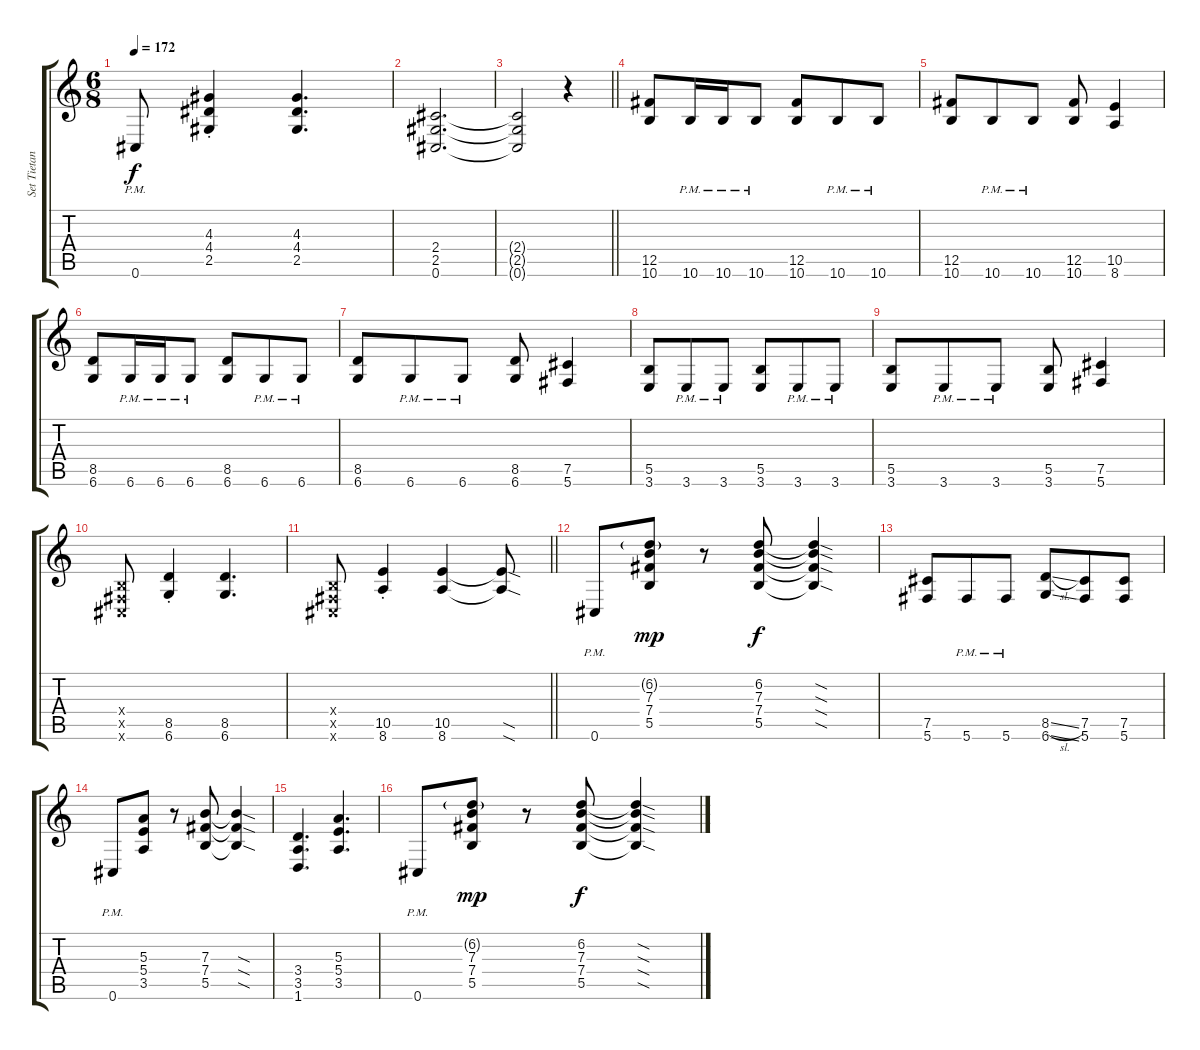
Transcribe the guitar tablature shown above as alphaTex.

\track ("Set Tietan" "Set Tietan") {instrument distortionguitar}
\staff {score tabs}
\tuning (Db4 Ab3 E3 B2 Gb2 Db2) {hide}
\ts (6 8)
\tempo 172
\clef g2
\ks c
0.6{pm}.8{dy f} (4.3{st} 4.4{st} 2.5{st}).4 (4.3 4.4 2.5).4{d} |
(2.4 2.5 0.6).2{d} |
\barLineRight lightlight
(2.4{t} 2.5{t} 0.6{t}).2 r.4 |
(12.5 10.6).8 10.6{pm}.16 10.6{pm}.16 10.6{pm}.8 (12.5 10.6).8 10.6{pm}.8 10.6{pm}.8 |
(12.5 10.6).8 10.6{pm}.8 10.6{pm}.8 (12.5 10.6).8 (10.5 8.6).4 |
(8.5 6.6).8 6.6{pm}.16 6.6{pm}.16 6.6{pm}.8 (8.5 6.6).8 6.6{pm}.8 6.6{pm}.8 |
(8.5 6.6).8 6.6{pm}.8 6.6{pm}.8 (8.5 6.6).8 (7.5 5.6).4 |
(5.5 3.6).8 3.6{pm}.8 3.6{pm}.8 (5.5 3.6).8 3.6{pm}.8 3.6{pm}.8 |
(5.5 3.6).8 3.6{pm}.8 3.6{pm}.8 (5.5 3.6).8 (7.5 5.6).4 |
(0.4{x} 0.5{x} 0.6{x}).8 (8.5{st} 6.6{st}).4 (8.5 6.6).4{d} |
\barLineRight lightlight
(0.4{x} 0.5{x} 0.6{x}).8 (10.5{st} 8.6{st}).4 (10.5 8.6).4 (10.5{sod t} 8.6{sod t}).8 |
0.6{pm}.8 (6.2{g} 7.3 7.4 5.5).8{dy mp} r.8 (6.2 7.3 7.4 5.5).8{dy f} (6.2{sod t} 7.3{sod t} 7.4{sod t} 5.5{sod t}).4 |
(7.5 5.6).8 5.6{pm}.8 5.6{pm}.8 (8.5{sl} 6.6{ss}).8 (7.5 5.6).8 (7.5 5.6).8 |
0.6{pm}.8 (5.3 5.4 3.5).8 r.8 (7.3 7.4 5.5).8 (7.3{sod t} 7.4{sod t} 5.5{sod t}).4 |
(3.4 3.5 1.6).4{d} (5.3 5.4 3.5).4{d} |
0.6{pm}.8 (6.2{g} 7.3 7.4 5.5).8{dy mp} r.8 (6.2 7.3 7.4 5.5).8{dy f} (6.2{sod t} 7.3{sod t} 7.4{sod t} 5.5{sod t}).4
